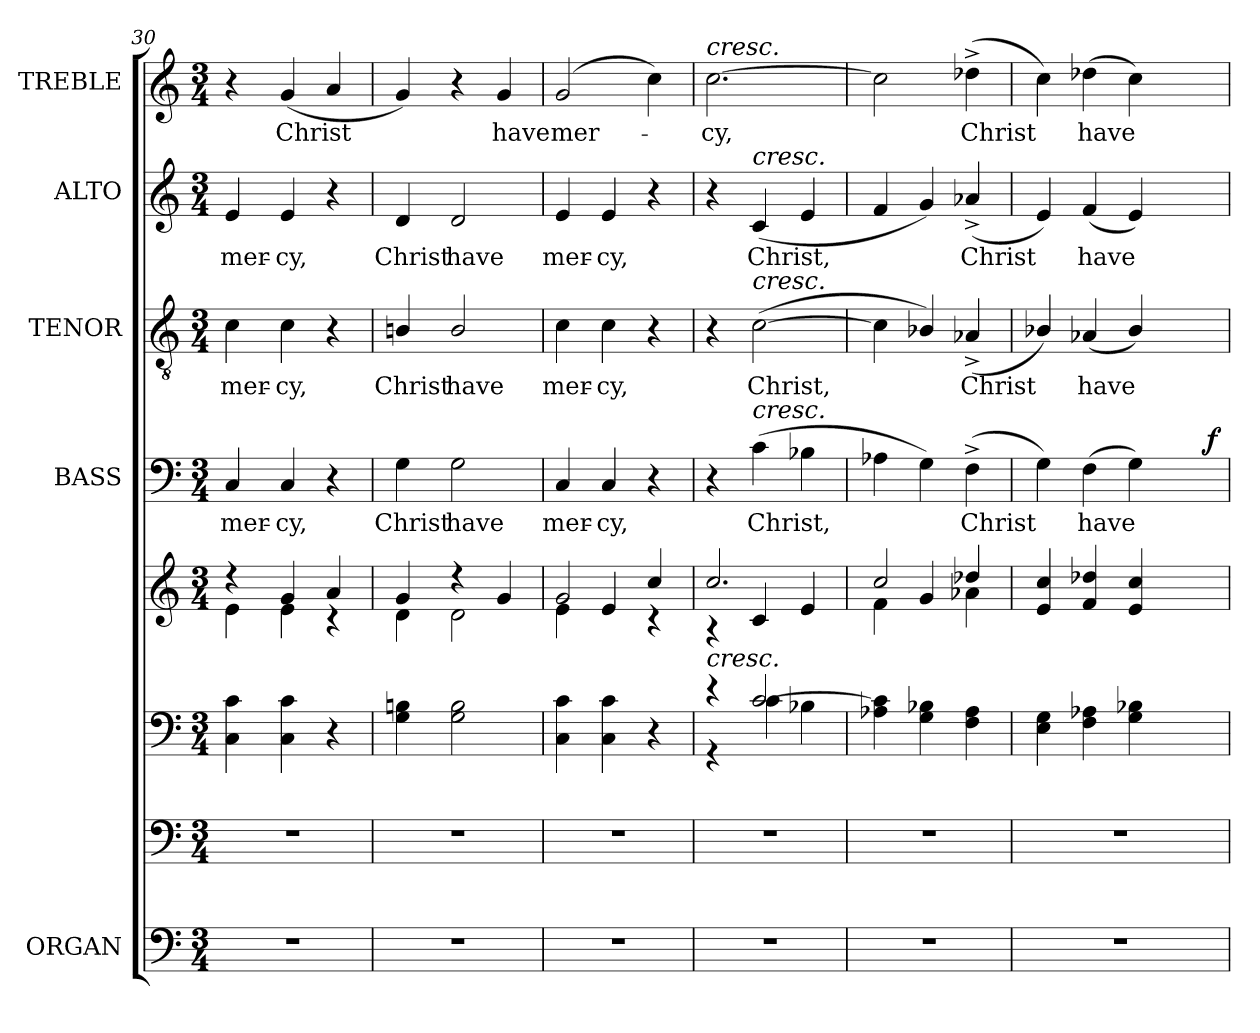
**kern	**kern	**kern	**kern	**kern	**text	**dynam	**kern	**text	**kern	**text	**kern	**text
*part5	*part5	*part5	*part5	*part4	*part4	*part4	*part3	*part3	*part2	*part2	*part1	*part1
*staff8	*staff7	*staff6	*staff5	*staff4	*staff4	*staff4	*staff3	*staff3	*staff2	*staff2	*staff1	*staff1
*I"ORGAN	*	*	*	*I"BASS	*	*	*I"TENOR	*	*I"ALTO	*	*I"TREBLE	*
*I'Org.	*	*	*	*I'B.	*	*	*I'T.	*	*I'A.	*	*	*
*clefF4	*clefF4	*clefF4	*clefG2	*clefF4	*	*	*clefGv2	*	*clefG2	*	*clefG2	*
*	*	*	*	*	*	*	*ITrd7c12	*	*	*	*	*
*k[]	*k[]	*k[]	*k[]	*k[]	*	*	*k[]	*	*k[]	*	*k[]	*
*C:	*C:	*C:	*C:	*C:	*	*	*C:	*	*C:	*	*C:	*
*M3/4	*M3/4	*M3/4	*M3/4	*M3/4	*	*	*M3/4	*	*M3/4	*	*M3/4	*
=30	=30	=30	=30	=30	=30	=30	=30	=30	=30	=30	=30	=30
!LO:N:vis=1	!LO:N:vis=1	!	!	!	!	!	!	!	!	!	!	!
*	*	*	*^	*	*	*	*	*	*	*	*	*
!	!	!	!	!	!	!LO:LY:b:color=#000000	!	!	!	!	!	!	!
!	!	!	!	!	!	!	!	!	!LO:LY:b:color=#000000	!	!	!	!
!	!	!	!	!	!	!	!	!	!	!	!LO:LY:b:color=#000000	!	!
2.r	2.r	4Ci\ 4ci	4r	4ei\	4Ci/	mer-	.	4Ci\	mer-	4ei/	mer-	4r	.
!	!	!	!	!	!	!LO:LY:b:color=#000000	!	!	!	!	!	!	!
!	!	!	!	!	!	!	!	!	!LO:LY:b:color=#000000	!	!	!	!
!	!	!	!	!	!	!	!	!	!	!	!LO:LY:b:color=#000000	!	!
!	!	!	!	!	!	!	!	!	!	!	!	!	!LO:LY:b:color=#000000
.	.	4Ci\ 4ci	4gi/	4ei\	4Ci/	-cy,	.	4Ci\	-cy,	4ei/	-cy,	(4gi/	Christ
.	.	4r	4ai/	4r	4r	.	.	4r	.	4r	.	4ai/	.
=31	=31	=31	=31	=31	=31	=31	=31	=31	=31	=31	=31	=31	=31
!LO:N:vis=1	!LO:N:vis=1	!	!	!	!	!	!	!	!	!	!	!	!
!	!	!	!	!	!	!LO:LY:b:color=#000000	!	!	!	!	!	!	!
!	!	!	!	!	!	!	!	!	!LO:LY:b:color=#000000	!	!	!	!
!	!	!	!	!	!	!	!	!	!	!	!LO:LY:b:color=#000000	!	!
2.r	2.r	4Gi\ 4Bni	4gi/	4di\	4Gi\	Christ	.	4BBni/	Christ	4di/	Christ	4gi/)	.
!	!	!	!	!	!	!LO:LY:b:color=#000000	!	!	!	!	!	!	!
!	!	!	!	!	!	!	!	!	!LO:LY:b:color=#000000	!	!	!	!
!	!	!	!	!	!	!	!	!	!	!	!LO:LY:b:color=#000000	!	!
.	.	2Gi\ 2Bi	4r	2di\	2Gi\	have	.	2BBi/	have	2di/	have	4r	.
!	!	!	!	!	!	!	!	!	!	!	!	!	!LO:LY:b:color=#000000
.	.	.	4gi/	.	.	.	.	.	.	.	.	4gi/	have
=32	=32	=32	=32	=32	=32	=32	=32	=32	=32	=32	=32	=32	=32
!LO:N:vis=1	!LO:N:vis=1	!	!	!	!	!	!	!	!	!	!	!	!
!	!	!	!	!	!	!LO:LY:b:color=#000000	!	!	!	!	!	!	!
!	!	!	!	!	!	!	!	!	!LO:LY:b:color=#000000	!	!	!	!
!	!	!	!	!	!	!	!	!	!	!	!LO:LY:b:color=#000000	!	!
!	!	!	!	!	!	!	!	!	!	!	!	!	!LO:LY:b:color=#000000
2.r	2.r	4Ci\ 4ci	2gi/	4ei\	4Ci/	mer-	.	4Ci\	mer-	4ei/	mer-	(2gi/	mer-
!	!	!	!	!	!	!LO:LY:b:color=#000000	!	!	!	!	!	!	!
!	!	!	!	!	!	!	!	!	!LO:LY:b:color=#000000	!	!	!	!
!	!	!	!	!	!	!	!	!	!	!	!LO:LY:b:color=#000000	!	!
.	.	4Ci\ 4ci	.	4ei/	4Ci/	-cy,	.	4Ci\	-cy,	4ei/	-cy,	.	.
.	.	4r	4cci/	4r	4r	.	.	4r	.	4r	.	4cci\)	.
=33	=33	=33	=33	=33	=33	=33	=33	=33	=33	=33	=33	=33	=33
!LO:N:vis=1	!LO:N:vis=1	!	!	!	!	!	!	!	!	!	!	!	!
*	*	*^	*	*	*	*	*	*	*	*	*	*	*
!	!	!	!	!	!	!	!	!	!	!	!	!	!LO:TX:a:i:t=cresc.	!
!	!	!LO:TX:a:i:t=cresc.	!	!	!	!	!	!	!	!	!	!	!	!
!	!	!	!	!	!	!	!	!	!	!	!	!	!	!LO:LY:b:color=#000000
2.r	2.r	4r	4r	2.cci/	4r	4r	.	.	4r	.	4r	.	[2.cci\	-cy,
!	!	!	!	!	!	!	!LO:LY:b:color=#000000	!	!	!	!	!	!	!
!	!	!	!	!	!	!	!	!	!	!LO:LY:b:color=#000000	!	!	!	!
!	!	!	!	!	!	!	!	!	!	!	!LO:TX:a:i:t=cresc.	!	!	!
!	!	!	!	!	!	!	!	!	!LO:TX:a:i:t=cresc.	!	!	!	!	!
!	!	!	!	!	!	!LO:TX:a:i:t=cresc.	!	!	!	!	!	!	!	!
!	!	!	!	!	!	!	!	!	!	!	!	!LO:LY:b:color=#000000	!	!
.	.	[2ci/	4ci\	.	4ci/	(4ci\	Christ,	.	([2Ci\	Christ,	(4ci/	Christ,	.	.
.	.	.	4B-i\	.	4ei/	4B-i\	.	.	.	.	4ei/	.	.	.
!!LO:PB:g=z
=34	=34	=34	=34	=34	=34	=34	=34	=34	=34	=34	=34	=34	=34	=34
!LO:N:vis=1	!LO:N:vis=1	!	!	!	!	!	!	!	!	!	!	!	!	!
*	*	*v	*v	*	*	*	*	*	*	*	*	*	*	*
2.r	2.r	4A-Xi\ 4ci]	2cci/	4fi\	4A-Xi\	.	.	4Ci\]	.	4fi/	.	2cci\]	.
.	.	4Gi\ 4B-i	.	4gi/	4Gi\)	.	.	4BB-i/)	.	4gi/)	.	.	.
!	!	!	!	!	!	!LO:LY:b:color=#000000	!	!	!	!	!	!	!
!	!	!	!	!	!	!	!	!	!LO:LY:b:color=#000000	!	!	!	!
!	!	!	!	!	!	!	!	!	!	!	!LO:LY:b:color=#000000	!	!
!	!	!	!	!	!	!	!	!	!	!	!	!	!LO:LY:b:color=#000000
.	.	4Fi\ 4A-i	4dd-Xi/	4a-Xi\	(4F^i\	Christ	.	(4AA-X^i/	Christ	(4a-X^i/	Christ	(4dd-X^i\	Christ
=35	=35	=35	=35	=35	=35	=35	=35	=35	=35	=35	=35	=35	=35
!LO:N:vis=1	!LO:N:vis=1	!	!	!	!	!	!	!	!	!	!	!	!
*	*	*	*v	*v	*^	*	*	*	*	*	*	*	*
2.r	2.r	4Ei\ 4Gi	4ei/ 4cci	4Gi\)	2ryy	.	.	4BB-i/)	.	4ei/)	.	4cci\)	.
!	!	!	!	!	!	!LO:LY:b:color=#000000	!	!	!	!	!	!	!
!	!	!	!	!	!	!	!	!	!LO:LY:b:color=#000000	!	!	!	!
!	!	!	!	!	!	!	!	!	!	!	!LO:LY:b:color=#000000	!	!
!	!	!	!	!	!	!	!	!	!	!	!	!	!LO:LY:b:color=#000000
.	.	4Fi\ 4A-Xi	4fi/ 4dd-Xi	(4Fi\	.	have	.	(4AA-Xi/	have	(4fi/	have	(4dd-Xi\	have
.	.	4Gi\ 4B-i	4ei/ 4cci	4Gi\)	8ryy	.	.	4BB-i/)	.	4ei/)	.	4cci\)	.
.	.	.	.	.	16ryy	.	.	.	.	.	.	.	.
.	.	.	.	.	32ryy	.	.	.	.	.	.	.	.
.	.	.	.	.	64ryy	.	.	.	.	.	.	.	.
.	.	.	.	.	128...ryy	.	.	.	.	.	.	.	.
.	.	.	.	.	1024ryy	.	f	.	.	.	.	.	.
*	*	*	*	*v	*v	*	*	*	*	*	*	*	*
=	=	=	=	=	=	=	=	=	=	=	=	=
*-	*-	*-	*-	*-	*-	*-	*-	*-	*-	*-	*-	*-
